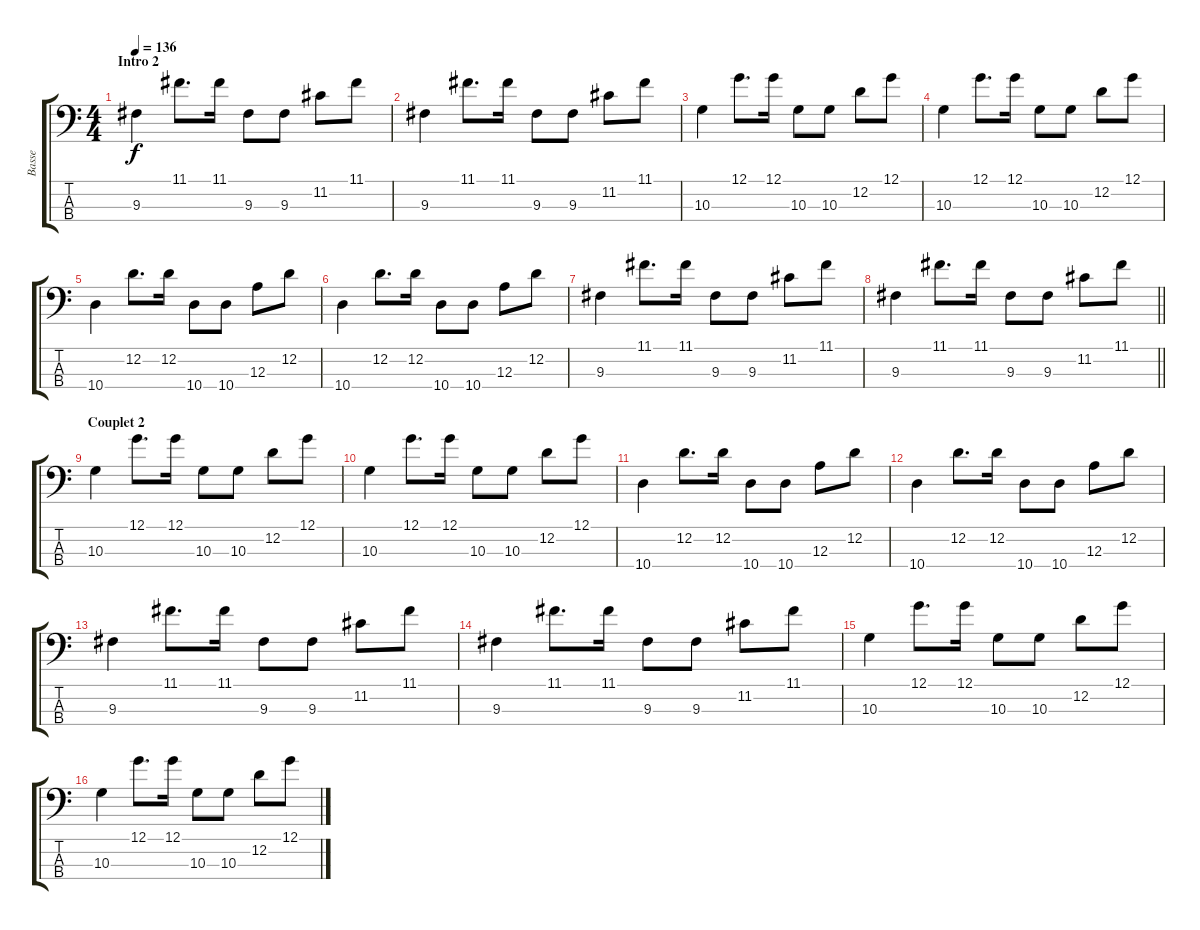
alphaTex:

\track ("Basse" "Basse") {instrument electricbassfinger}
\staff {score tabs}
\tuning (G2 D2 A1 E1) {hide}
\ts (4 4)
\section ("" "Intro 2")
\tempo 136
\clef f4
\ks c
9.3.4{dy f} 11.1.8{d} 11.1.16 9.3.8 9.3.8 11.2.8 11.1.8 |
9.3.4 11.1.8{d} 11.1.16 9.3.8 9.3.8 11.2.8 11.1.8 |
10.3.4 12.1.8{d} 12.1.16 10.3.8 10.3.8 12.2.8 12.1.8 |
10.3.4 12.1.8{d} 12.1.16 10.3.8 10.3.8 12.2.8 12.1.8 |
10.4.4 12.2.8{d} 12.2.16 10.4.8 10.4.8 12.3.8 12.2.8 |
10.4.4 12.2.8{d} 12.2.16 10.4.8 10.4.8 12.3.8 12.2.8 |
9.3.4 11.1.8{d} 11.1.16 9.3.8 9.3.8 11.2.8 11.1.8 |
\barLineRight lightlight
9.3.4 11.1.8{d} 11.1.16 9.3.8 9.3.8 11.2.8 11.1.8 |
\section ("" "Couplet 2")
10.3.4 12.1.8{d} 12.1.16 10.3.8 10.3.8 12.2.8 12.1.8 |
10.3.4 12.1.8{d} 12.1.16 10.3.8 10.3.8 12.2.8 12.1.8 |
10.4.4 12.2.8{d} 12.2.16 10.4.8 10.4.8 12.3.8 12.2.8 |
10.4.4 12.2.8{d} 12.2.16 10.4.8 10.4.8 12.3.8 12.2.8 |
9.3.4 11.1.8{d} 11.1.16 9.3.8 9.3.8 11.2.8 11.1.8 |
9.3.4 11.1.8{d} 11.1.16 9.3.8 9.3.8 11.2.8 11.1.8 |
10.3.4 12.1.8{d} 12.1.16 10.3.8 10.3.8 12.2.8 12.1.8 |
10.3.4 12.1.8{d} 12.1.16 10.3.8 10.3.8 12.2.8 12.1.8
